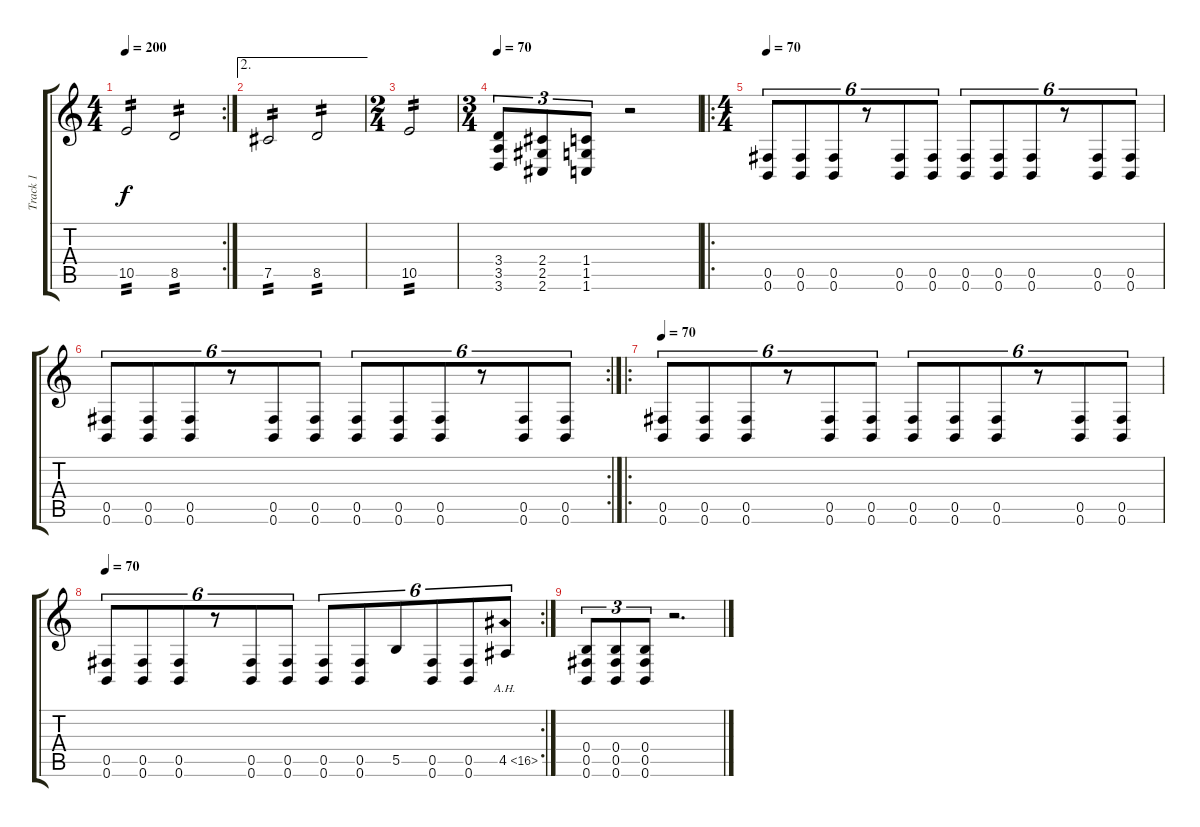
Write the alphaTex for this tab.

\track ("Track 1" "Track 1") {instrument distortionguitar}
\staff {score tabs}
\tuning (Db4 Ab3 E3 B2 Gb2 B1) {hide}
\rc 2
\ts (4 4)
\tempo 200
\clef g2
\ks c
10.5.2{tp 2 dy f} 8.5.2{tp 2} |
\ae 2
7.5.2{tp 2} 8.5.2{tp 2} |
\ts (2 4)
10.5.2{tp 2} |
\ts (3 4)
\tempo 70
(3.4 3.5 3.6).8{tu (3 2)} (2.4 2.5 2.6).8{tu (3 2)} (1.4 1.5 1.6).8{tu (3 2)} r.2 |
\ro
\ts (4 4)
\tempo 70
(0.5 0.6).8{tu (6 4)} (0.5 0.6).8{tu (6 4)} (0.5 0.6).8{tu (6 4)} r.8{tu (6 4)} (0.5 0.6).8{tu (6 4)} (0.5 0.6).8{tu (6 4)} (0.5 0.6).8{tu (6 4)} (0.5 0.6).8{tu (6 4)} (0.5 0.6).8{tu (6 4)} r.8{tu (6 4)} (0.5 0.6).8{tu (6 4)} (0.5 0.6).8{tu (6 4)} |
\rc 2
(0.5 0.6).8{tu (6 4)} (0.5 0.6).8{tu (6 4)} (0.5 0.6).8{tu (6 4)} r.8{tu (6 4)} (0.5 0.6).8{tu (6 4)} (0.5 0.6).8{tu (6 4)} (0.5 0.6).8{tu (6 4)} (0.5 0.6).8{tu (6 4)} (0.5 0.6).8{tu (6 4)} r.8{tu (6 4)} (0.5 0.6).8{tu (6 4)} (0.5 0.6).8{tu (6 4)} |
\ro
\tempo 70
(0.5 0.6).8{tu (6 4)} (0.5 0.6).8{tu (6 4)} (0.5 0.6).8{tu (6 4)} r.8{tu (6 4)} (0.5 0.6).8{tu (6 4)} (0.5 0.6).8{tu (6 4)} (0.5 0.6).8{tu (6 4)} (0.5 0.6).8{tu (6 4)} (0.5 0.6).8{tu (6 4)} r.8{tu (6 4)} (0.5 0.6).8{tu (6 4)} (0.5 0.6).8{tu (6 4)} |
\rc 2
\tempo 70
(0.5 0.6).8{tu (6 4)} (0.5 0.6).8{tu (6 4)} (0.5 0.6).8{tu (6 4)} r.8{tu (6 4)} (0.5 0.6).8{tu (6 4)} (0.5 0.6).8{tu (6 4)} (0.5 0.6).8{tu (6 4)} (0.5 0.6).8{tu (6 4)} 5.5.8{tu (6 4)} (0.5 0.6).8{tu (6 4)} (0.5 0.6).8{tu (6 4)} 4.5{ah 12}.8{tu (6 4)} |
(0.4 0.5 0.6).8{tu (3 2)} (0.4 0.5 0.6).8{tu (3 2)} (0.4 0.5 0.6).8{tu (3 2)} r.2{d}
